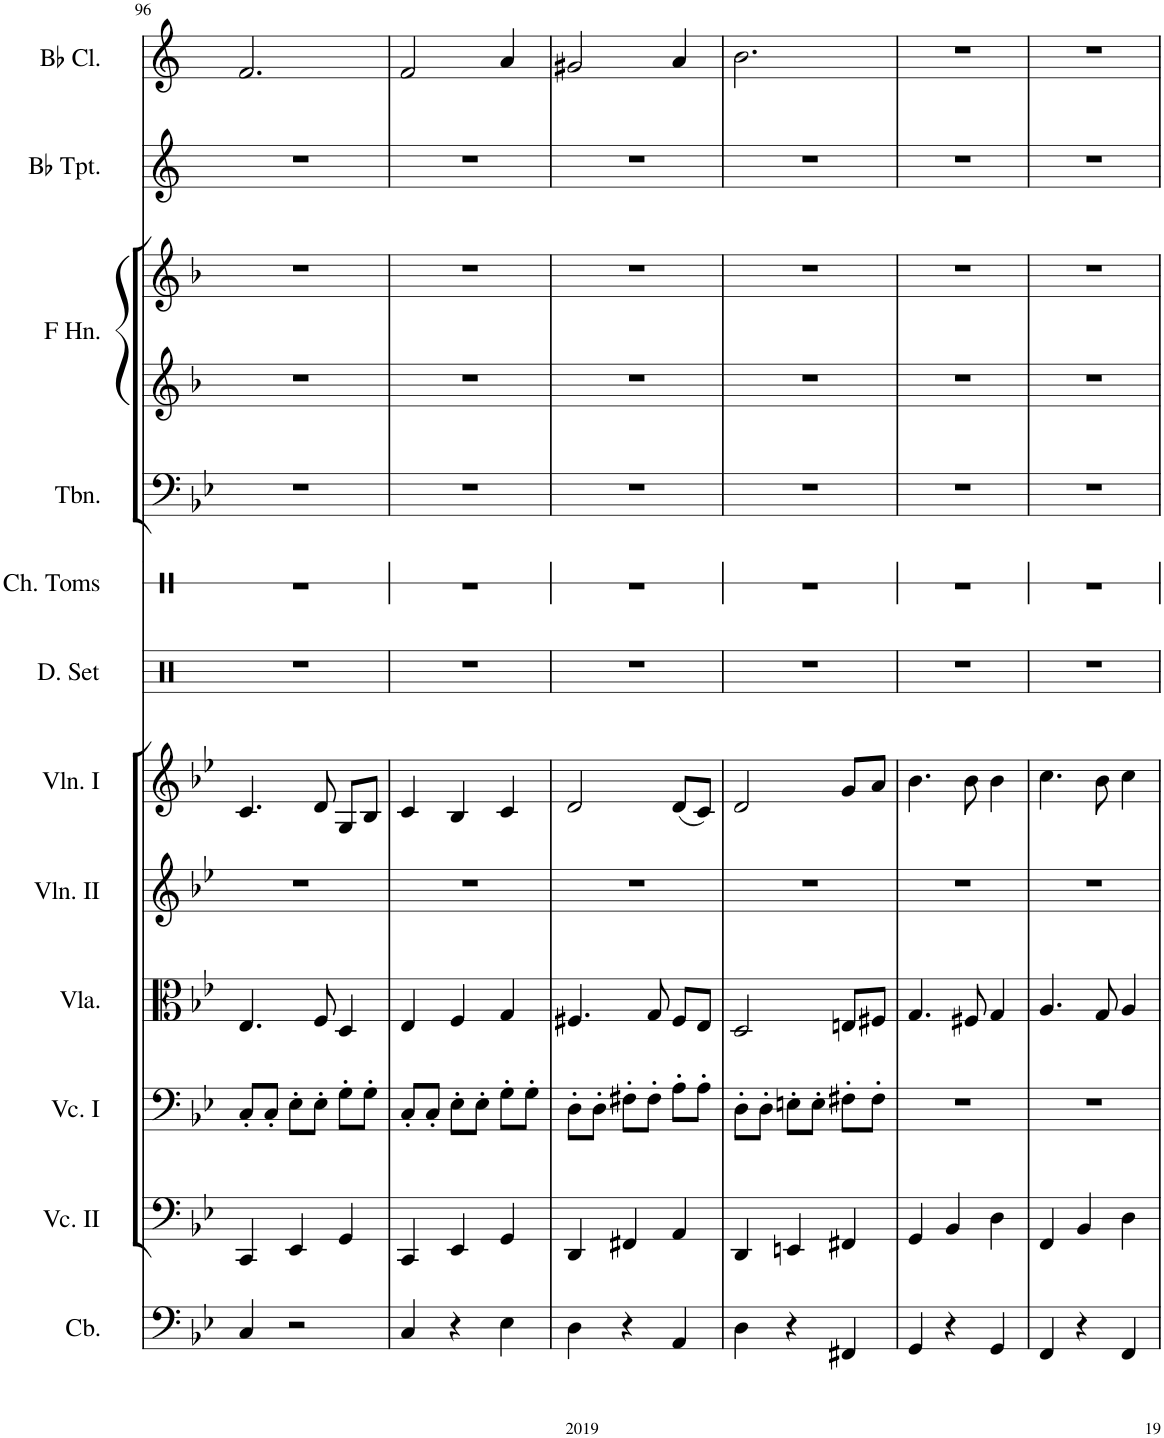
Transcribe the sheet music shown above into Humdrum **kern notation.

**kern	**kern	**kern	**kern	**kern	**kern	**kern	**kern	**kern	**kern	**kern	**kern	**kern
*part12	*part11	*part10	*part9	*part8	*part7	*part6	*part5	*part4	*part3	*part3	*part2	*part1
*staff13	*staff12	*staff11	*staff10	*staff9	*staff8	*staff7	*staff6	*staff5	*staff4	*staff3	*staff2	*staff1
*I"Contrabasses	*I"Violoncellos II	*I"Violoncellos I	*I"Violas	*I"Violins II	*I"Violins I	*I"Drumset	*I"Chinese Tom-Toms	*I"Trombone	*I"French Horn	*	*I"Trumpets in Bb	*I"Clarinets in Bb
*I'Cb.	*I'Vc. II	*I'Vc. I	*I'Vla.	*I'Vln. II	*I'Vln. I	*I'D. Set	*I'Ch. Toms	*I'Tbn.	*I'F Hn.	*	*	*
!!LO:PB:g=z
*clefF4	*clefF4	*clefF4	*clefC3	*clefG2	*clefG2	*clefX	*clefX	*clefF4	*clefG2	*clefG2	*clefG2	*clefG2
*Trd7c12	*	*	*	*	*	*	*	*	*Trd4c7	*Trd4c7	*Trd1c2	*Trd1c2
*k[b-e-]	*k[b-e-]	*k[b-e-]	*k[b-e-]	*k[b-e-]	*k[b-e-]	*k[]	*k[]	*k[b-e-]	*k[b-]	*k[b-]	*k[]	*k[]
*M3/4	*M3/4	*M3/4	*M3/4	*M3/4	*M3/4	*M3/4	*M3/4	*M3/4	*M3/4	*M3/4	*M3/4	*M3/4
=96	=96	=96	=96	=96	=96	=96	=96	=96	=96	=96	=96	=96
4C/	4CC/	8C'/L	4.E-/	2.r	4.c/	2.r	2.r	2.r	2.r	2.r	2.r	2.f/
.	.	8C'/J	.	.	.	.	.	.	.	.	.	.
2r	4EE-/	8E-'\L	.	.	.	.	.	.	.	.	.	.
.	.	8E-'\J	8F/	.	8d/	.	.	.	.	.	.	.
.	4GG/	8G'\L	4D/	.	8G/L	.	.	.	.	.	.	.
.	.	8G'\J	.	.	8B-/J	.	.	.	.	.	.	.
=97	=97	=97	=97	=97	=97	=97	=97	=97	=97	=97	=97	=97
4C/	4CC/	8C'/L	4E-/	2.r	4c/	2.r	2.r	2.r	2.r	2.r	2.r	2f/
.	.	8C'/J	.	.	.	.	.	.	.	.	.	.
4r	4EE-/	8E-'\L	4F/	.	4B-/	.	.	.	.	.	.	.
.	.	8E-'\J	.	.	.	.	.	.	.	.	.	.
4E-\	4GG/	8G'\L	4G/	.	4c/	.	.	.	.	.	.	4a/
.	.	8G'\J	.	.	.	.	.	.	.	.	.	.
=98	=98	=98	=98	=98	=98	=98	=98	=98	=98	=98	=98	=98
4D\	4DD/	8D'\L	4.F#X/	2.r	2d/	2.r	2.r	2.r	2.r	2.r	2.r	2g#X/
.	.	8D'\J	.	.	.	.	.	.	.	.	.	.
4r	4FF#X/	8F#X'\L	.	.	.	.	.	.	.	.	.	.
.	.	8F#'\J	8G/	.	.	.	.	.	.	.	.	.
4AA/	4AA/	8A'\L	8F#/L	.	(8d/L	.	.	.	.	.	.	4a/
.	.	8A'\J	8E-/J	.	8c/J)	.	.	.	.	.	.	.
=99	=99	=99	=99	=99	=99	=99	=99	=99	=99	=99	=99	=99
4D\	4DD/	8D'\L	2D/	2.r	2d/	2.r	2.r	2.r	2.r	2.r	2.r	2.b\
.	.	8D'\J	.	.	.	.	.	.	.	.	.	.
4r	4EEn/	8En'\L	.	.	.	.	.	.	.	.	.	.
.	.	8E'\J	.	.	.	.	.	.	.	.	.	.
4FF#X/	4FF#X/	8F#X'\L	8En/L	.	8g/L	.	.	.	.	.	.	.
.	.	8F#'\J	8F#X/J	.	8a/J	.	.	.	.	.	.	.
=100	=100	=100	=100	=100	=100	=100	=100	=100	=100	=100	=100	=100
4GG/	4GG/	2.r	4.G/	2.r	4.b-\	2.r	2.r	2.r	2.r	2.r	2.r	2.r
4r	4BB-/	.	.	.	.	.	.	.	.	.	.	.
.	.	.	8F#X/	.	8b-\	.	.	.	.	.	.	.
4GG/	4D\	.	4G/	.	4b-\	.	.	.	.	.	.	.
=101	=101	=101	=101	=101	=101	=101	=101	=101	=101	=101	=101	=101
4FF/	4FF/	2.r	4.A/	2.r	4.cc\	2.r	2.r	2.r	2.r	2.r	2.r	2.r
4r	4BB-/	.	.	.	.	.	.	.	.	.	.	.
.	.	.	8G/	.	8b-\	.	.	.	.	.	.	.
4FF/	4D\	.	4A/	.	4cc\	.	.	.	.	.	.	.
=	=	=	=	=	=	=	=	=	=	=	=	=
*-	*-	*-	*-	*-	*-	*-	*-	*-	*-	*-	*-	*-
